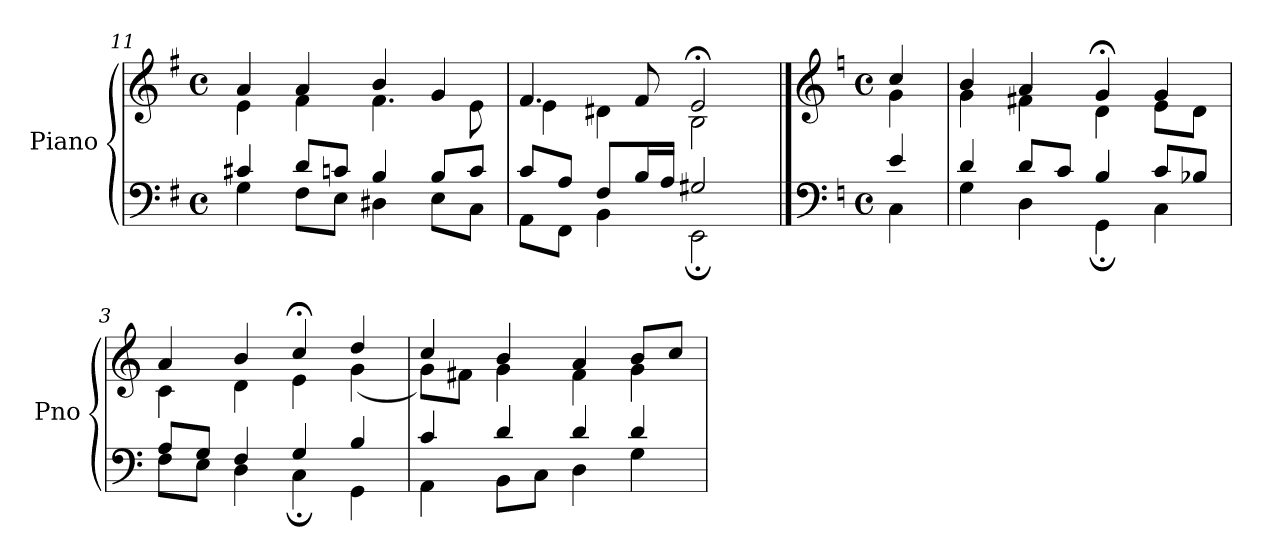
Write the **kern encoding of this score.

**kern	**kern
*part1	*part1
*staff2	*staff1
*I"Piano	*
*I'Pno	*
*clefF4	*clefG2
*k[f#]	*k[f#]
*M4/4	*M4/4
*met(c)	*met(c)
=11	=11
*^	*^
4c#X/	4G\	4a/	4e\
8d/L	8F#\L	4a/	4f#\
8cn/J	8E\J	.	.
4B/	4D#X\	4b/	4.f#\
8B/L	8E\L	4g/	.
8c/J	8C\J	.	8e\
=12	=12	=12	=12
8c/L	8AA\L	4.f#/	4e\
8A/J	8FF#\J	.	.
8F#/L	4BB\	.	4d#X\
16B/L	.	8f#/	.
16A/JJ	.	.	.
2G#X/	2EE;\	2e;</	2B\
==1	==1	==1	==1
*clefF4	*	*clefG2	*
*k[]	*	*k[]	*
*M4/4	*	*M4/4	*
*met(c)	*	*met(c)	*
4e/	4C\	4cc/	4g\
=2	=2	=2	=2
4d/	4G\	4b/	4g\
8d/L	4D\	4a/	4f#X\
8c/J	.	.	.
4B/	4GG;\	4g;</	4d\
8c/L	4C\	4g/	8e\L
8B-X/J	.	.	8d\J
=3	=3	=3	=3
8A/L	8F\L	4a/	4c\
8G/J	8E\J	.	.
4F/	4D\	4b/	4d\
4G/	4C;\	4cc;</	4e\
4B/	4GG\	4dd/	(<4g\
=4	=4	=4	=4
4c/	4AA\	4cc/	8g\L)
.	.	.	8f#X\J
4d/	8BB\L	4b/	4g\
.	8C\J	.	.
4d/	4D\	4a/	4f#\
4d/	4G\	8b/L	4g\
.	.	8cc/J	.
*v	*v	*	*
*	*v	*v
=	=
*-	*-
